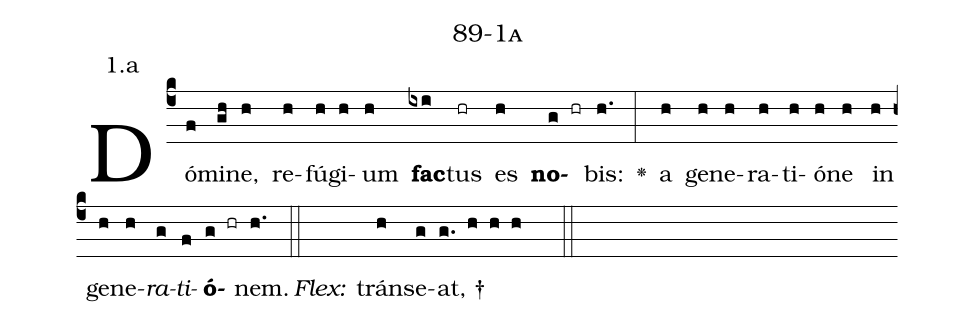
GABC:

name: 89-1a;
annotation: 1.a;
%%
(c4)Dó(f)mi(gh)ne,(h) re(h)fú(h)gi(h)um(h) <b>fac</b>(ixi)tus(hr) es(h) <b>no</b>(g hr)bis:(h.) <v>\greheightstar</v>(:) a(h) ge(h)ne(h)ra(h)ti(h)ó(h)ne(h) in(h) ge(h)ne(h)<i>ra</i>(g)<i>ti</i>(f)<b>ó</b>(g hr)nem.(h.) (::)
<i>Flex:</i>()  tráns(h)e(g)at, †(g. h h h  ::)

%E(h) u(h) o(g) u(f) a(g) e.(h.) (::)
